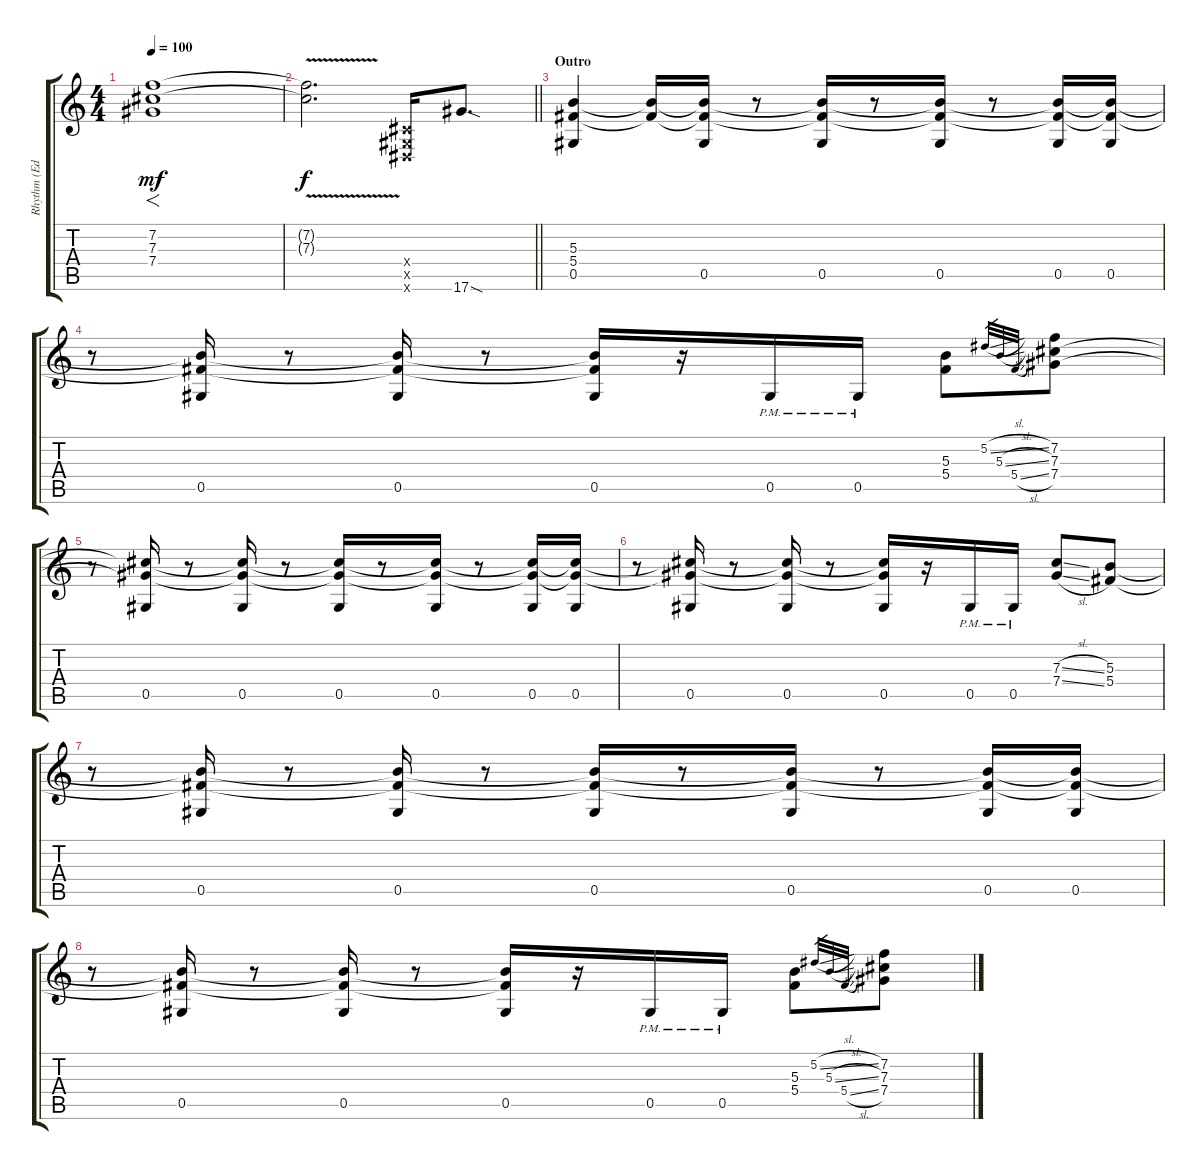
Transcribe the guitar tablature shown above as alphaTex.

\track ("Rhythm (Eddie Van Halen)" "Rhythm (Ed") {instrument distortionguitar}
\staff {score tabs}
\tuning (Eb4 Bb3 Gb3 Db3 Ab2 Eb2) {hide}
\ts (4 4)
\tempo 100
\clef g2
\ks c
(7.2 7.3 7.4).1{f dy mf} |
\barLineRight lightlight
(7.2{v t} 7.3{v t}).2{d dy f} (0.4{x} 0.5{x} 0.6{x}).16 17.6{sod}.8{d} |
\section ("" "Outro")
(5.3 5.4 0.5).4 (5.3{t} 5.4{t}).16 (5.3{t} 5.4{t} 0.5).16 r.8 (5.3{t} 5.4{t} 0.5).16 r.8 (5.3{t} 5.4{t} 0.5).16 r.8 (5.3{t} 5.4{t} 0.5).16 (5.3{t} 5.4{t} 0.5).16 |
r.8 (5.3{t} 5.4{t} 0.5).16 r.8 (5.3{t} 5.4{t} 0.5).16 r.8 (5.3{t} 5.4{t} 0.5).16 r.16 0.5{pm}.16 0.5{pm}.16 (5.3 5.4).8 5.2{sl}.32{gr} 5.3{sl}.32{gr} 5.4{sl}.32{gr} (7.2 7.3 7.4).8 |
r.8 (7.3{t} 7.4{t} 0.5).16 r.8 (7.3{t} 7.4{t} 0.5).16 r.8 (7.3{t} 7.4{t} 0.5).16 r.8 (7.3{t} 7.4{t} 0.5).16 r.8 (7.3{t} 7.4{t} 0.5).16 (7.3{t} 7.4{t} 0.5).16 |
r.8 (7.3{t} 7.4{t} 0.5).16 r.8 (7.3{t} 7.4{t} 0.5).16 r.8 (7.3{t} 7.4{t} 0.5).16 r.16 0.5{pm}.16 0.5{pm}.16 (7.3{sl} 7.4{sl}).8 (5.3 5.4).8 |
r.8 (5.3{t} 5.4{t} 0.5).16 r.8 (5.3{t} 5.4{t} 0.5).16 r.8 (5.3{t} 5.4{t} 0.5).16 r.8 (5.3{t} 5.4{t} 0.5).16 r.8 (5.3{t} 5.4{t} 0.5).16 (5.3{t} 5.4{t} 0.5).16 |
r.8 (5.3{t} 5.4{t} 0.5).16 r.8 (5.3{t} 5.4{t} 0.5).16 r.8 (5.3{t} 5.4{t} 0.5).16 r.16 0.5{pm}.16 0.5{pm}.16 (5.3 5.4).8 5.2{sl}.32{gr} 5.3{sl}.32{gr} 5.4{sl}.32{gr} (7.2 7.3 7.4).8
